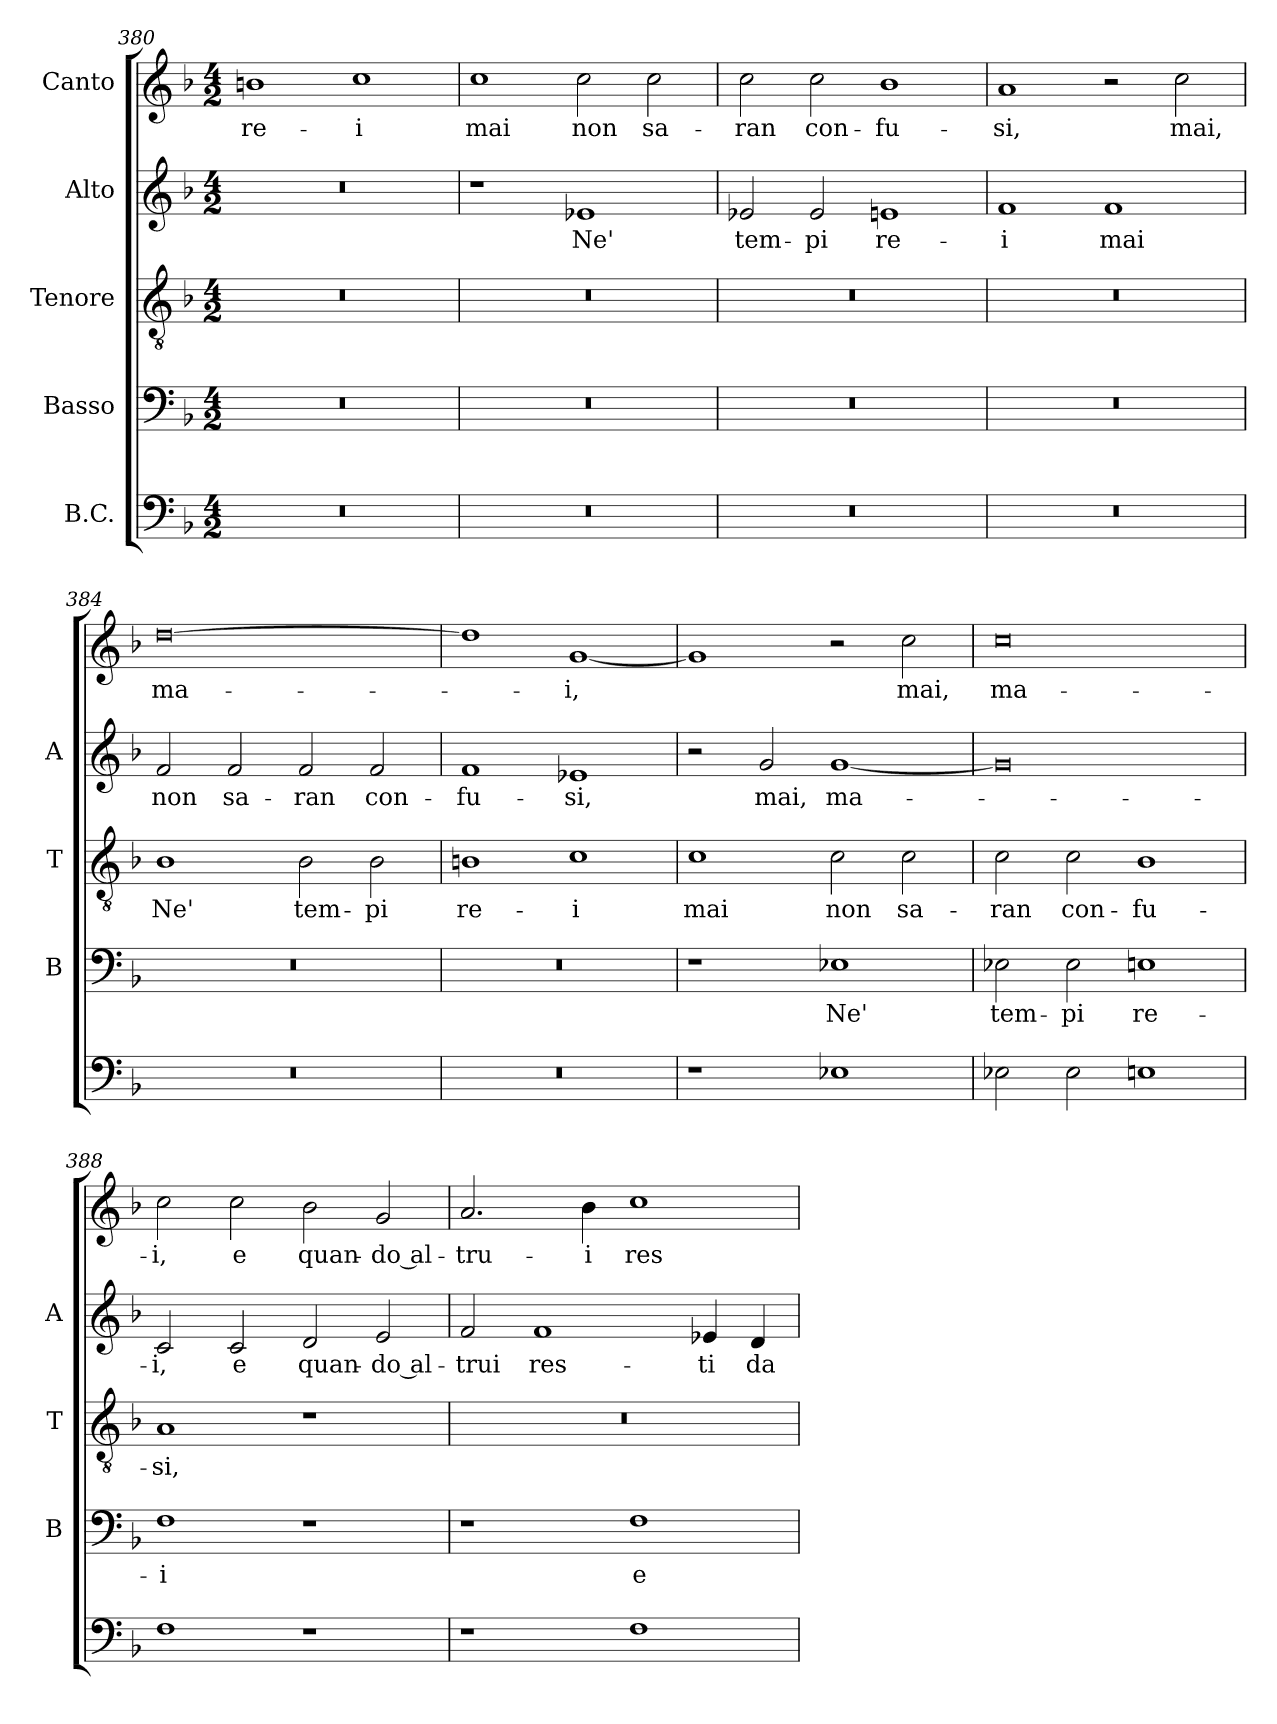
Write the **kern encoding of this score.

**kern	**kern	**text	**kern	**text	**kern	**text	**kern	**text
*part5	*part4	*part4	*part3	*part3	*part2	*part2	*part1	*part1
*staff5	*staff4	*staff4	*staff3	*staff3	*staff2	*staff2	*staff1	*staff1
*I"B.C.	*I"Basso	*	*I"Tenore	*	*I"Alto	*	*I"Canto	*
*	*I'B	*	*I'T	*	*I'A	*	*	*
*clefF4	*clefF4	*	*clefGv2	*	*clefG2	*	*clefG2	*
*k[b-]	*k[b-]	*	*k[b-]	*	*k[b-]	*	*k[b-]	*
*F:	*F:	*	*F:	*	*F:	*	*F:	*
*M4/2	*M4/2	*	*M4/2	*	*M4/2	*	*M4/2	*
=380	=380	=380	=380	=380	=380	=380	=380	=380
!	!	!	!	!	!	!	!	!LO:LY:b
0r	0r	.	0r	.	0r	.	1bn	re-
!	!	!	!	!	!	!	!	!LO:LY:b
.	.	.	.	.	.	.	1cc	-i
=381	=381	=381	=381	=381	=381	=381	=381	=381
!	!	!	!	!	!	!	!	!LO:LY:b
0r	0r	.	0r	.	1r	.	1cc	mai
!	!	!	!	!	!	!LO:LY:b	!	!LO:LY:b
.	.	.	.	.	1e-X	Ne'	2cc\	non
!	!	!	!	!	!	!	!	!LO:LY:b
.	.	.	.	.	.	.	2cc\	sa-
!!LO:PB:g=z
=382	=382	=382	=382	=382	=382	=382	=382	=382
!	!	!	!	!	!	!LO:LY:b	!	!LO:LY:b
0r	0r	.	0r	.	2e-X/	tem-	2cc\	-ran
!	!	!	!	!	!	!LO:LY:b	!	!LO:LY:b
.	.	.	.	.	2e-/	-pi	2cc\	con-
!	!	!	!	!	!	!LO:LY:b	!	!LO:LY:b
.	.	.	.	.	1en	re-	1b-	-fu-
=383	=383	=383	=383	=383	=383	=383	=383	=383
!	!	!	!	!	!	!LO:LY:b	!	!LO:LY:b
0r	0r	.	0r	.	1f	-i	1a	-si,
!	!	!	!	!	!	!LO:LY:b	!	!
.	.	.	.	.	1f	mai	2r	.
!	!	!	!	!	!	!	!	!LO:LY:b
.	.	.	.	.	.	.	2cc\	mai,
=384	=384	=384	=384	=384	=384	=384	=384	=384
!	!	!	!	!LO:LY:b	!	!LO:LY:b	!	!LO:LY:b
0r	0r	.	1B-	Ne'	2f/	non	[0dd	ma-
!	!	!	!	!	!	!LO:LY:b	!	!
.	.	.	.	.	2f/	sa-	.	.
!	!	!	!	!LO:LY:b	!	!LO:LY:b	!	!
.	.	.	2B-\	tem-	2f/	-ran	.	.
!	!	!	!	!LO:LY:b	!	!LO:LY:b	!	!
.	.	.	2B-\	-pi	2f/	con-	.	.
=385	=385	=385	=385	=385	=385	=385	=385	=385
!	!	!	!	!LO:LY:b	!	!LO:LY:b	!	!
0r	0r	.	1Bn	re-	1f	-fu-	1dd]	.
!	!	!	!	!LO:LY:b	!	!LO:LY:b	!	!LO:LY:b
.	.	.	1c	-i	1e-X	-si,	[1g	-i,
=386	=386	=386	=386	=386	=386	=386	=386	=386
!	!	!	!	!LO:LY:b	!	!	!	!
1r	1r	.	1c	mai	2r	.	1g]	.
!	!	!	!	!	!	!LO:LY:b	!	!
.	.	.	.	.	2g/	mai,	.	.
!	!	!LO:LY:b	!	!LO:LY:b	!	!LO:LY:b	!	!
1E-X	1E-X	Ne'	2c\	non	[1g	ma-	2r	.
!	!	!	!	!LO:LY:b	!	!	!	!LO:LY:b
.	.	.	2c\	sa-	.	.	2cc\	mai,
=387	=387	=387	=387	=387	=387	=387	=387	=387
!	!	!LO:LY:b	!	!LO:LY:b	!	!	!	!LO:LY:b
2E-X\	2E-X\	tem-	2c\	-ran	0g]	.	0cc	ma-
!	!	!LO:LY:b	!	!LO:LY:b	!	!	!	!
2E-\	2E-\	-pi	2c\	con-	.	.	.	.
!	!	!LO:LY:b	!	!LO:LY:b	!	!	!	!
1En	1En	re-	1B-	-fu-	.	.	.	.
!!LO:LB:g=z
=388	=388	=388	=388	=388	=388	=388	=388	=388
!	!	!LO:LY:b	!	!LO:LY:b	!	!LO:LY:b	!	!LO:LY:b
1F	1F	-i	1A	-si,	2c/	-i,	2cc\	-i,
!	!	!	!	!	!	!LO:LY:b	!	!LO:LY:b
.	.	.	.	.	2c/	e	2cc\	e
!	!	!	!	!	!	!LO:LY:b	!	!LO:LY:b
1r	1r	.	1r	.	2d/	quan-	2b-\	quan-
!	!	!	!	!	!	!LO:LY:b	!	!LO:LY:b
.	.	.	.	.	2e/	-do al-	2g/	-do al-
=389	=389	=389	=389	=389	=389	=389	=389	=389
!	!	!	!	!	!	!LO:LY:b	!	!LO:LY:b
1r	1r	.	0r	.	2f/	-trui	2.a/	-tru-
!	!	!	!	!	!	!LO:LY:b	!	!
.	.	.	.	.	1f	res-	.	.
!	!	!	!	!	!	!	!	!LO:LY:b
.	.	.	.	.	.	.	4b-\	-i
!	!	!LO:LY:b	!	!	!	!	!	!LO:LY:b
1F	1F	e	.	.	.	.	1cc	res-
!	!	!	!	!	!	!LO:LY:b	!	!
.	.	.	.	.	4e-X/	-ti	.	.
!	!	!	!	!	!	!LO:LY:b	!	!
.	.	.	.	.	4d/	da	.	.
=	=	=	=	=	=	=	=	=
*-	*-	*-	*-	*-	*-	*-	*-	*-
